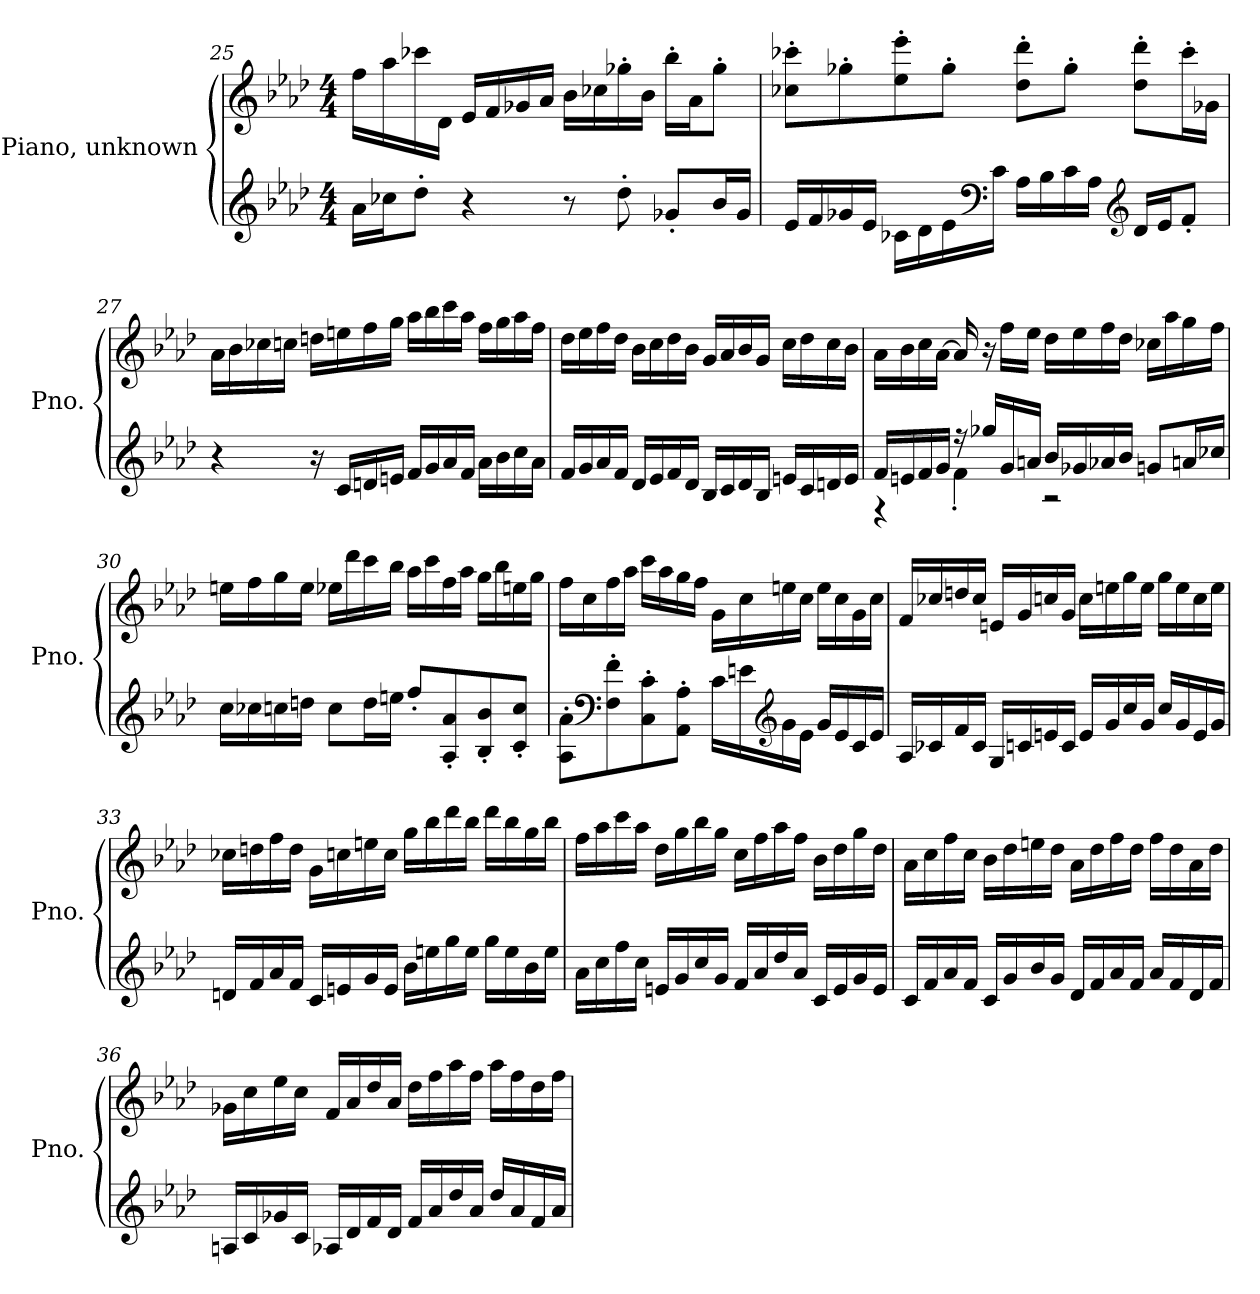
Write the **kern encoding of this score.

**kern	**kern
*part1	*part1
*staff2	*staff1
*I"Piano, unknown	*
*I'Pno.	*
!!LO:PB:g=z
*clefG2	*clefG2
*k[b-e-a-d-]	*k[b-e-a-d-]
*M4/4	*M4/4
=25	=25
16a-\LL	16ff\LL
16cc-X\J	16aa-\
8dd-'\J	16ccc-X\
.	16d-\JJ
4r	16e-/LL
.	16f/
.	16g-X/
.	16a-/JJ
8r	16b-\LL
.	16cc-X\
8dd-'\	16gg-X'\
.	16b-\JJ
8g-X'/L	16bb-'\LL
.	16a-\J
16b-/L	8gg-'\J
16g-/JJ	.
=26	=26
16e-/LL	8cc-X\' 8ccc-X\'L
16f/	.
16g-X/	8gg-X'\
16e-/JJ	.
16c-X\LL	8ee-\' 8eee-\'
16d-\	.
16e-\	8gg-'\J
*clefF4	*
16c-\JJ	.
16A-\LL	8dd-\' 8ddd-\'L
16B-\	.
16c-\	8gg-'\J
16A-\JJ	.
*clefG2	*
16d-/LL	8dd-\' 8ddd-\'L
16e-/J	.
8f'/J	16ccc-'\L
.	16g-X\JJ
!!LO:LB:g=z
=27	=27
4r	16a-\LL
.	16b-\
.	16cc-X\
.	16ccn\JJ
16r	16ddn\LL
16c/LL	16een\
16dn/	16ff\
16en/JJ	16gg\JJ
16f/LL	16aa-\LL
16g/	16bb-\
16a-/	16ccc\
16f/JJ	16aa-\JJ
16a-\LL	16ff\LL
16b-\	16gg\
16cc\	16aa-\
16a-\JJ	16ff\JJ
=28	=28
16f/LL	16dd-\LL
16g/	16ee-\
16a-/	16ff\
16f/JJ	16dd-\JJ
16d-/LL	16b-\LL
16e-/	16cc\
16f/	16dd-\
16d-/JJ	16b-\JJ
16B-/LL	16g/LL
16c/	16a-/
16d-/	16b-/
16B-/JJ	16g/JJ
16en/LL	16cc\LL
16c/	16dd-\
16dn/	16cc\
16e/JJ	16b-\JJ
!!LO:LB:g=z
=29	=29
*^	*
16f/LL	4r	16a-\LL
16en/	.	16b-\
16f/	.	16cc\
16g/JJ	.	[16a-\JJ
16r	4f'\	16a-/]
16gg-X/LL	.	16r
16g/	.	16ff\LL
16an/JJ	.	16ee-\JJ
16b-/LL	2r	16dd-\LL
16g-X/	.	16ee-\
16a-X/	.	16ff\
16b-/JJ	.	16dd-\JJ
8gn/L	.	16cc-X\LL
.	.	16aa-\
16an/L	.	16gg\
16cc-X/JJ	.	16ff\JJ
*v	*v	*
=30	=30
16cc\LL	16een\LL
16cc-X\	16ff\
16ccn\	16gg\
16ddn\JJ	16ee\JJ
8cc\L	16ee-X\LL
.	16ddd-\
16dd\L	16ccc\
16een\JJ	16bb-\JJ
8ff'/L	16aa-\LL
.	16ccc\
8A-/' 8a-/'	16ff\
.	16aa-\JJ
8B-/' 8b-/'	16gg\LL
.	16bb-\
8c/' 8cc/'J	16een\
.	16gg\JJ
!!LO:LB:g=z
=31	=31
8A-\' 8a-\'L	16ff\LL
.	16cc\
*clefF4	*
8F\' 8f\'	16ff\
.	16aa-\JJ
8C\' 8c\'	16ccc\LL
.	16aa-\
8AA-\' 8A-\'J	16gg\
.	16ff\JJ
16c\LL	16g\LL
16en\	16cc\
*clefG2	*
16g\	16een\
16e\JJ	16cc\JJ
16g/LL	16ee\LL
16e/	16cc\
16c/	16g\
16e/JJ	16cc\JJ
=32	=32
16A-/LL	16f/LL
16c-X/	16cc-X/
16f/	16ddn/
16c-/JJ	16cc-/JJ
16G/LL	16en/LL
16cn/	16g/
16en/	16ccn/
16c/JJ	16g/JJ
16e/LL	16cc\LL
16g/	16een\
16cc/	16gg\
16g/JJ	16ee\JJ
16cc/LL	16gg\LL
16g/	16ee\
16e/	16cc\
16g/JJ	16ee\JJ
!!LO:LB:g=z
=33	=33
16dn/LL	16cc-X\LL
16f/	16ddn\
16a-/	16ff\
16f/JJ	16dd\JJ
16c/LL	16g\LL
16en/	16ccn\
16g/	16een\
16e/JJ	16cc\JJ
16b-\LL	16gg\LL
16een\	16bb-\
16gg\	16ddd-\
16ee\JJ	16bb-\JJ
16gg\LL	16ddd-\LL
16ee\	16bb-\
16b-\	16gg\
16ee\JJ	16bb-\JJ
=34	=34
16a-\LL	16ff\LL
16cc\	16aa-\
16ff\	16ccc\
16cc\JJ	16aa-\JJ
16en/LL	16dd-\LL
16g/	16gg\
16cc/	16bb-\
16g/JJ	16gg\JJ
16f/LL	16cc\LL
16a-/	16ff\
16dd-/	16aa-\
16a-/JJ	16ff\JJ
16c/LL	16b-\LL
16e/	16dd-\
16g/	16gg\
16e/JJ	16dd-\JJ
!!LO:LB:g=z
=35	=35
16c/LL	16a-\LL
16f/	16cc\
16a-/	16ff\
16f/JJ	16cc\JJ
16c/LL	16b-\LL
16g/	16dd-\
16b-/	16een\
16g/JJ	16dd-\JJ
16d-/LL	16a-\LL
16f/	16dd-\
16a-/	16ff\
16f/JJ	16dd-\JJ
16a-/LL	16ff\LL
16f/	16dd-\
16d-/	16a-\
16f/JJ	16dd-\JJ
=36	=36
16An/LL	16g-X\LL
16c/	16cc\
16g-X/	16ee-\
16c/JJ	16cc\JJ
16A-X/LL	16f/LL
16d-/	16a-/
16f/	16dd-/
16d-/JJ	16a-/JJ
16f/LL	16dd-\LL
16a-/	16ff\
16dd-/	16aa-\
16a-/JJ	16ff\JJ
16dd-/LL	16aa-\LL
16a-/	16ff\
16f/	16dd-\
16a-/JJ	16ff\JJ
=	=
*-	*-
